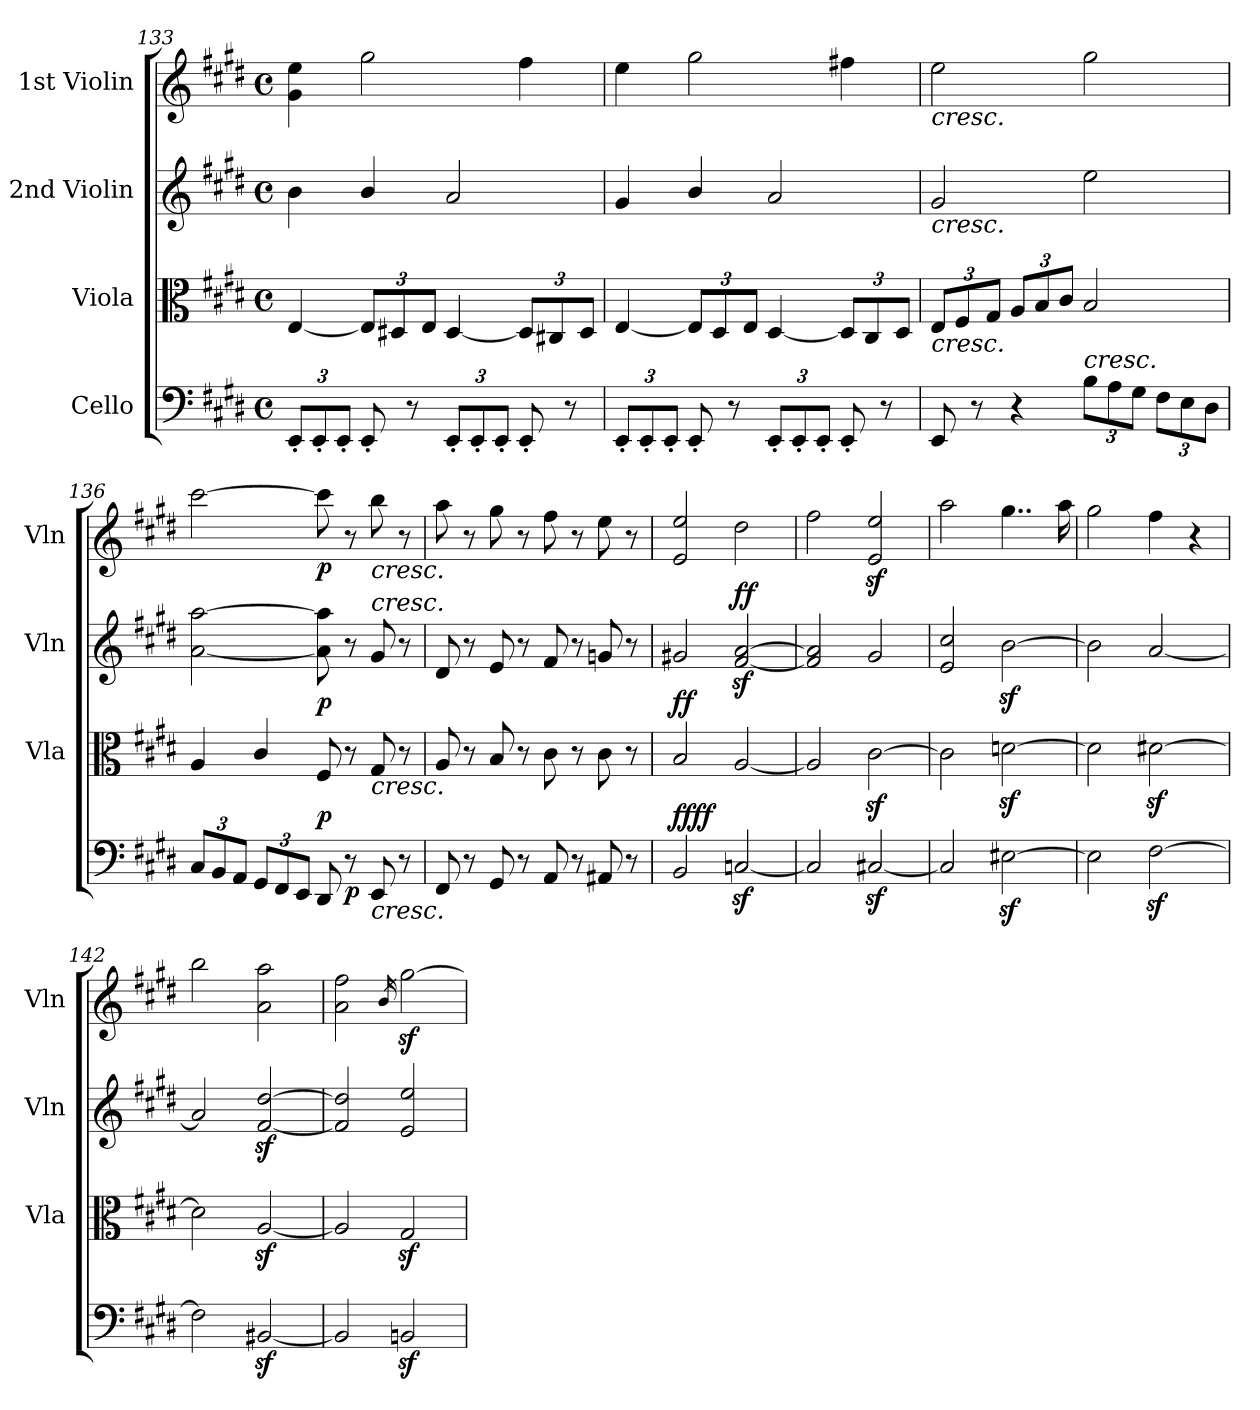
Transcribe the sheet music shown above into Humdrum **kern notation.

**kern	**dynam	**kern	**dynam	**kern	**dynam	**kern	**dynam
*part4	*part4	*part3	*part3	*part2	*part2	*part1	*part1
*staff4	*staff4	*staff3	*staff3	*staff2	*staff2	*staff1	*staff1
*I"Cello	*	*I"Viola	*	*I"2nd Violin	*	*I"1st Violin	*
*	*	*I'Vla	*	*I'Vln	*	*I'Vln	*
*clefF4	*	*clefC3	*	*clefG2	*	*clefG2	*
*k[f#c#g#d#]	*	*k[f#c#g#d#]	*	*k[f#c#g#d#]	*	*k[f#c#g#d#]	*
*M4/4	*	*M4/4	*	*M4/4	*	*M4/4	*
*met(c)	*	*met(c)	*	*met(c)	*	*met(c)	*
*Xbrackettup	*	*	*	*	*	*	*
=133	=133	=133	=133	=133	=133	=133	=133
12EE'/L	.	[4E/	.	4b\	.	4g#\ 4ee\	.
12EE'/	.	.	.	.	.	.	.
12EE'/J	.	.	.	.	.	.	.
*	*	*Xbrackettup	*	*	*	*	*
8EE'/	.	12E/L]	.	4b/	.	2gg#\	.
.	.	12D#X/	.	.	.	.	.
8r	.	.	.	.	.	.	.
.	.	12E/J	.	.	.	.	.
12EE'/L	.	[4D#/	.	2a/	.	.	.
12EE'/	.	.	.	.	.	.	.
12EE'/J	.	.	.	.	.	.	.
8EE'/	.	12D#/L]	.	.	.	4ff#\	.
.	.	12C#X/	.	.	.	.	.
8r	.	.	.	.	.	.	.
.	.	12D#/J	.	.	.	.	.
!!LO:LB:g=z
=134	=134	=134	=134	=134	=134	=134	=134
12EE'/L	.	[4E/	.	4g#/	.	4ee\	.
12EE'/	.	.	.	.	.	.	.
12EE'/J	.	.	.	.	.	.	.
8EE'/	.	12E/L]	.	4b/	.	2gg#\	.
.	.	12D#/	.	.	.	.	.
8r	.	.	.	.	.	.	.
.	.	12E/J	.	.	.	.	.
12EE'/L	.	[4D#/	.	2a/	.	.	.
12EE'/	.	.	.	.	.	.	.
12EE'/J	.	.	.	.	.	.	.
8EE'/	.	12D#/L]	.	.	.	4ff#X\	.
.	.	12C#/	.	.	.	.	.
8r	.	.	.	.	.	.	.
.	.	12D#/J	.	.	.	.	.
=135	=135	=135	=135	=135	=135	=135	=135
!	!	!	!	!	!	!LO:TX:b:i:t=cresc.	!
!	!	!	!	!LO:TX:b:i:t=cresc.	!	!	!
!	!	!LO:TX:b:i:t=cresc.	!	!	!	!	!
8EE/	.	12E/L	.	2g#/	.	2ee\	.
.	.	12F#/	.	.	.	.	.
8r	.	.	.	.	.	.	.
.	.	12G#/J	.	.	.	.	.
4r	.	12A/L	.	.	.	.	.
.	.	12B/	.	.	.	.	.
.	.	12c#/J	.	.	.	.	.
!LO:TX:a:i:t=cresc.	!	!	!	!	!	!	!
12B\L	.	2B/	.	2ee\	.	2gg#\	.
12A\	.	.	.	.	.	.	.
12G#\J	.	.	.	.	.	.	.
12F#\L	.	.	.	.	.	.	.
12E\	.	.	.	.	.	.	.
12D#\J	.	.	.	.	.	.	.
!!LO:PB:g=z
=136	=136	=136	=136	=136	=136	=136	=136
12C#/L	.	4A/	.	[2a\ [2aa\	.	[2ccc#\	.
12BB/	.	.	.	.	.	.	.
12AA/J	.	.	.	.	.	.	.
12GG#/L	.	4c#/	.	.	.	.	.
12FF#/	.	.	.	.	.	.	.
12EE/J	.	.	.	.	.	.	.
!	!LO:DY:a	!	!LO:DY:a	!	!	!	!LO:DY:b
8DD#/	p	8F#/	p	8a\] 8aa\]	.	8ccc#\]	p
!	!LO:DY:b	!	!	!	!	!	!
8r	p	8r	.	8r	.	8r	.
!	!	!	!	!	!	!LO:TX:b:i:t=cresc.	!
!	!	!	!	!LO:TX:a:i:t=cresc.	!	!	!
!	!	!LO:TX:b:i:t=cresc.	!	!	!	!	!
!LO:TX:b:i:t=cresc.	!	!	!	!	!	!	!
8EE/	.	8G#/	.	8g#/	.	8bb\	.
8r	.	8r	.	8r	.	8r	.
=137	=137	=137	=137	=137	=137	=137	=137
8FF#/	.	8A/	.	8d#/	.	8aa\	.
8r	.	8r	.	8r	.	8r	.
8GG#/	.	8B/	.	8e/	.	8gg#\	.
8r	.	8r	.	8r	.	8r	.
8AA/	.	8c#\	.	8f#/	.	8ff#\	.
8r	.	8r	.	8r	.	8r	.
8AA#X/	.	8c#\	.	8gn/	.	8ee\	.
8r	.	8r	.	8r	.	8r	.
=138	=138	=138	=138	=138	=138	=138	=138
!	!LO:DY:b	!	!	!	!	!	!
!	!LO:DY:n=1:a	!	!LO:DY:a	!	!	!	!
2BB/	ff ff	2B/	ff	2g#X/	.	2e/ 2ee/	.
!	!	!	!	!	!LO:DY:a	!	!
[2Cnz>/	.	[2A/	.	[2f#/z> [2a/z>	ff	2dd#\	.
=139	=139	=139	=139	=139	=139	=139	=139
2C/]	.	2A/]	.	2f#/] 2a/]	.	2ff#\	.
[2C#Xz>/	.	[2c#z>\	.	2g#/	.	2e/z< 2ee/z<	.
=140	=140	=140	=140	=140	=140	=140	=140
2C#/]	.	2c#\]	.	2e/ 2cc#/	.	2aa\	.
[2E#Xz>\	.	[2dnz>\	.	[2bz>\	.	4..gg#\	.
.	.	.	.	.	.	16aa\	.
!!LO:LB:g=z
=141	=141	=141	=141	=141	=141	=141	=141
2E#\]	.	2d\]	.	2b\]	.	2gg#\	.
[2F#z>\	.	[2d#Xz>\	.	[2a/	.	4ff#\	.
.	.	.	.	.	.	4r	.
=142	=142	=142	=142	=142	=142	=142	=142
2F#\]	.	2d#\]	.	2a/]	.	2bb\	.
[2BB#Xz>/	.	[2Az>/	.	[2f#/z> [2dd#/z>	.	2a\ 2aa\	.
=143	=143	=143	=143	=143	=143	=143	=143
2BB#/]	.	2A/]	.	2f#/] 2dd#/]	.	2a\ 2ff#\	.
.	.	.	.	.	.	16qb/	.
2BBnz>/	.	2G#z>/	.	2e/ 2ee/	.	[2gg#z>\	.
=	=	=	=	=	=	=	=
*-	*-	*-	*-	*-	*-	*-	*-
